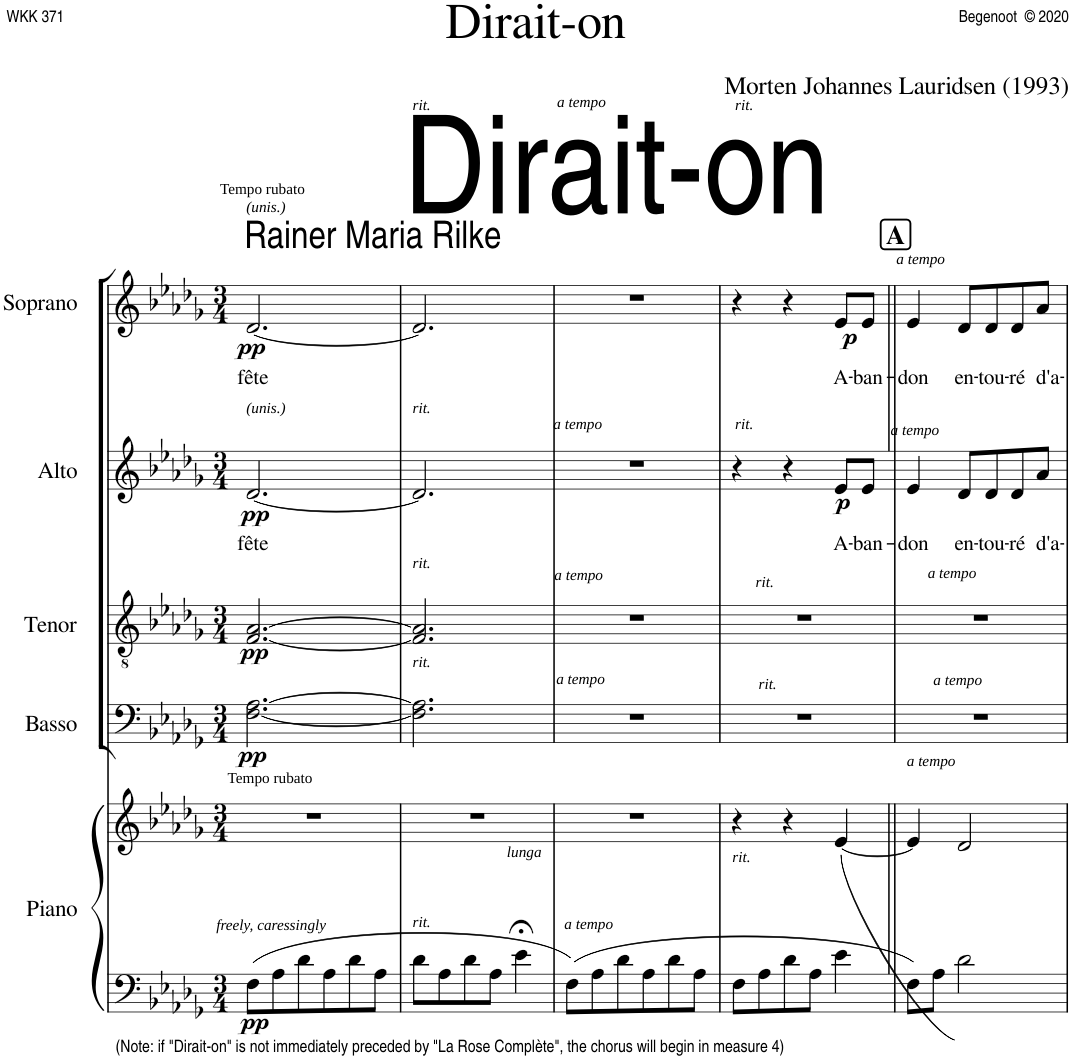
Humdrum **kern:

**kern	**kern	**dynam	**kern	**dynam	**kern	**dynam	**kern	**text	**dynam	**kern	**text	**dynam
*part5	*part5	*part5	*part4	*part4	*part3	*part3	*part2	*part2	*part2	*part1	*part1	*part1
*staff6	*staff5	*staff5/6	*staff4	*staff4	*staff3	*staff3	*staff2	*staff2	*staff2	*staff1	*staff1	*staff1
*I"Piano	*	*	*I"Basso	*	*I"Tenor	*	*I"Alto	*	*	*I"Soprano	*	*
*I'P	*	*	*I'B	*	*I'T	*	*I'A	*	*	*I'S	*	*
*clefF4	*clefG2	*	*clefF4	*	*clefGv2	*	*clefG2	*	*	*clefG2	*	*
*k[b-e-a-d-g-]	*k[b-e-a-d-g-]	*	*k[b-e-a-d-g-]	*	*k[b-e-a-d-g-]	*	*k[b-e-a-d-g-]	*	*	*k[b-e-a-d-g-]	*	*
*D-:	*D-:	*	*D-:	*	*D-:	*	*D-:	*	*	*D-:	*	*
*M3/4	*M3/4	*	*M3/4	*	*M3/4	*	*M3/4	*	*	*M3/4	*	*
=1	=1	=1	=1	=1	=1	=1	=1	=1	=1	=1	=1	=1
!	!	!	!	!	!	!	!	!	!	!LO:TX:a:t=Rainer Maria Rilke	!	!
!	!	!	!	!	!	!	!	!	!	!LO:TX:a:i:t=(unis.)	!	!
!	!	!	!	!	!	!	!	!	!	!LO:TX:a:t=Tempo rubato	!	!
!	!	!	!	!	!	!	!LO:TX:a:i:t=(unis.)	!	!	!	!	!
!	!	!	!LO:TX:b:t=Tempo rubato	!	!	!	!	!	!	!	!	!
!LO:TX:b:t=(Note&colon; if "Dirait-on" is not immediately preceded by "La Rose Complète", the chorus will begin in measure 4)	!	!	!	!	!	!	!	!	!	!	!	!
!LO:TX:a:i:t=freely, caressingly	!	!	!	!	!	!	!	!	!	!	!	!
!	!	!LO:DY:b=2	!	!LO:DY:b	!	!LO:DY:b	!	!LO:LY:b	!LO:DY:b	!	!LO:LY:b	!LO:DY:b
8F\L	2.r	pp	[2.F\ [2.A-\	pp	[2.F/ [2.A-/	pp	[2.d-/	fête	pp	[2.d-/	fête	pp
8A-\	.	.	.	.	.	.	.	.	.	.	.	.
8d-\	.	.	.	.	.	.	.	.	.	.	.	.
8A-\	.	.	.	.	.	.	.	.	.	.	.	.
8d-\	.	.	.	.	.	.	.	.	.	.	.	.
8A-\J	.	.	.	.	.	.	.	.	.	.	.	.
=2	=2	=2	=2	=2	=2	=2	=2	=2	=2	=2	=2	=2
!	!	!	!	!	!	!	!	!	!	!LO:TX:a:t=Dirait-on	!	!
!	!	!	!	!	!	!	!	!	!	!LO:TX:a:i:t=rit.	!	!
!	!	!	!	!	!	!	!LO:TX:a:i:t=rit.	!	!	!	!	!
!	!	!	!	!	!LO:TX:a:i:t=rit.	!	!	!	!	!	!	!
!	!	!	!LO:TX:a:i:t=rit.	!	!	!	!	!	!	!	!	!
!LO:TX:a:i:t=rit.	!	!	!	!	!	!	!	!	!	!	!	!
8d-\L	2.r	.	2.F\] 2.A-\]	.	2.F/] 2.A-/]	.	2.d-/]	.	.	2.d-/]	.	.
8A-\	.	.	.	.	.	.	.	.	.	.	.	.
8d-\	.	.	.	.	.	.	.	.	.	.	.	.
!LO:TX:a:i:t=lunga	!	!	!	!	!	!	!	!	!	!	!	!
8A-\J	.	.	.	.	.	.	.	.	.	.	.	.
4e-;<\	.	.	.	.	.	.	.	.	.	.	.	.
=3	=3	=3	=3	=3	=3	=3	=3	=3	=3	=3	=3	=3
!	!	!	!	!	!	!	!	!	!	!LO:TX:a:i:t=a tempo	!	!
!	!	!	!	!	!	!	!LO:TX:a:i:t=a tempo	!	!	!	!	!
!	!	!	!	!	!LO:TX:a:i:t=a tempo	!	!	!	!	!	!	!
!	!	!	!LO:TX:a:i:t=a tempo	!	!	!	!	!	!	!	!	!
8F\L	2.r	.	2.r	.	2.r	.	2.r	.	.	2.r	.	.
8A-\	.	.	.	.	.	.	.	.	.	.	.	.
!LO:TX:a:i:t=a tempo	!	!	!	!	!	!	!	!	!	!	!	!
8d-\	.	.	.	.	.	.	.	.	.	.	.	.
8A-\	.	.	.	.	.	.	.	.	.	.	.	.
8d-\	.	.	.	.	.	.	.	.	.	.	.	.
8A-\J	.	.	.	.	.	.	.	.	.	.	.	.
!	!	!	!	!	!LO:TX:a:i:t=rit.	!	!	!	!	!	!	!
!	!	!	!LO:TX:a:i:t=rit.	!	!	!	!	!	!	!	!	!
=4	=4	=4	=4	=4	=4	=4	=4	=4	=4	=4	=4	=4
!	!	!	!	!	!	!	!	!	!	!LO:TX:a:i:t=rit.	!	!
!	!	!	!	!	!	!	!LO:TX:a:i:t=rit.	!	!	!	!	!
!	!LO:TX:b:i:t=rit.	!	!	!	!	!	!	!	!	!	!	!
8F\L	4r	.	2.r	.	2.r	.	4r	.	.	4r	.	.
8A-\	.	.	.	.	.	.	.	.	.	.	.	.
8d-\	4r	.	.	.	.	.	4r	.	.	4r	.	.
8A-\J	.	.	.	.	.	.	.	.	.	.	.	.
!	!	!	!	!	!	!	!	!LO:LY:b	!LO:DY:b	!	!LO:LY:b	!LO:DY:b
4e-\	([4e-/	.	.	.	.	.	8e-/L	A-	p	8e-/L	A-	p
!	!	!	!	!	!	!	!	!LO:LY:b	!	!	!LO:LY:b	!
.	.	.	.	.	.	.	8e-/J	-ban-	.	8e-/J	-ban-	.
!	!	!	!	!	!LO:TX:a:i:t=a tempo	!	!	!	!	!	!	!
!	!	!	!LO:TX:a:i:t=a tempo	!	!	!	!	!	!	!	!	!
!!LO:REH:place=s1:a:B:cj:fs=14:t=A
=5||	=5||	=5||	=5||	=5||	=5||	=5||	=5||	=5||	=5||	=5||	=5||	=5||
!	!	!	!	!	!	!	!	!	!	!LO:TX:a:i:t=a tempo	!	!
!	!	!	!	!	!	!	!LO:TX:a:i:t=a tempo	!	!	!	!	!
!	!LO:TX:a:i:t=a tempo	!	!	!	!	!	!	!	!	!	!	!
!	!	!	!	!	!	!	!	!LO:LY:b	!	!	!LO:LY:b	!
8F\L	4e-/]	.	2.r	.	2.r	.	4e-/	-don	.	4e-/	-don	.
8A-\J	.	.	.	.	.	.	.	.	.	.	.	.
!	!	!	!	!	!	!	!	!LO:LY:b	!	!	!LO:LY:b	!
2d-\)	2d-/	.	.	.	.	.	8d-/L	en-	.	8d-/L	en-	.
!	!	!	!	!	!	!	!	!LO:LY:b	!	!	!LO:LY:b	!
.	.	.	.	.	.	.	8d-/	-tou-	.	8d-/	-tou-	.
!	!	!	!	!	!	!	!	!LO:LY:b	!	!	!LO:LY:b	!
.	.	.	.	.	.	.	8d-/	-ré	.	8d-/	-ré	.
!	!	!	!	!	!	!	!	!LO:LY:b	!	!	!LO:LY:b	!
.	.	.	.	.	.	.	8a-/J	d'a-	.	8a-/J	d'a-	.
=	=	=	=	=	=	=	=	=	=	=	=	=
*-	*-	*-	*-	*-	*-	*-	*-	*-	*-	*-	*-	*-
